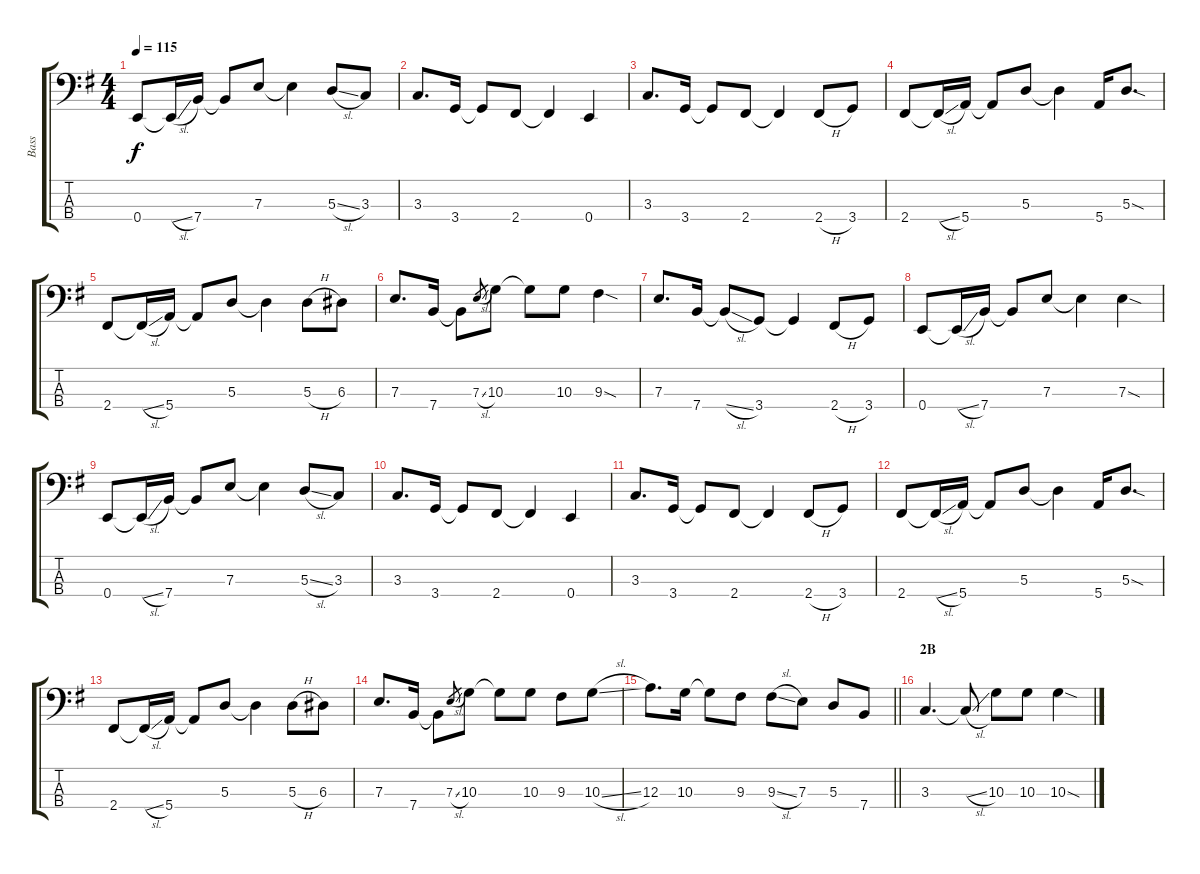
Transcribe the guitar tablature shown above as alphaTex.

\track ("Bass" "Bass") {instrument electricbasspick}
\staff {score tabs}
\tuning (G2 D2 A1 E1) {hide}
\ts (4 4)
\tempo 115
\clef f4
\ks g
0.4.8{dy f} 0.4{sl t}.16 7.4.16 7.4{t}.8 7.3.8 7.3{t}.4 5.3{sl}.8 3.3.8 |
3.3.8{d} 3.4.16 3.4{t}.8 2.4.8 2.4{t}.4 0.4.4 |
3.3.8{d} 3.4.16 3.4{t}.8 2.4.8 2.4{t}.4 2.4{h}.8 3.4.8 |
2.4.8 2.4{sl t}.16 5.4.16 5.4{t}.8 5.3.8 5.3{t}.4 5.4.16 5.3{sod}.8{d} |
2.4.8 2.4{sl t}.16 5.4.16 5.4{t}.8 5.3.8 5.3{t}.4 5.3{h}.8 6.3.8 |
7.3.8{d} 7.4.16 7.4{t}.8 7.3{sl}.8{gr} 10.3.8 10.3{t}.8 10.3.8 9.3{sod}.4 |
7.3.8{d} 7.4.16 7.4{sl t}.8 3.4.8 3.4{t}.4 2.4{h}.8 3.4.8 |
0.4.8 0.4{sl t}.16 7.4.16 7.4{t}.8 7.3.8 7.3{t}.4 7.3{sod}.4 |
0.4.8 0.4{sl t}.16 7.4.16 7.4{t}.8 7.3.8 7.3{t}.4 5.3{sl}.8 3.3.8 |
3.3.8{d} 3.4.16 3.4{t}.8 2.4.8 2.4{t}.4 0.4.4 |
3.3.8{d} 3.4.16 3.4{t}.8 2.4.8 2.4{t}.4 2.4{h}.8 3.4.8 |
2.4.8 2.4{sl t}.16 5.4.16 5.4{t}.8 5.3.8 5.3{t}.4 5.4.16 5.3{sod}.8{d} |
2.4.8 2.4{sl t}.16 5.4.16 5.4{t}.8 5.3.8 5.3{t}.4 5.3{h}.8 6.3.8 |
7.3.8{d} 7.4.16 7.4{t}.8 7.3{sl}.8{gr} 10.3.8 10.3{t}.8 10.3.8 9.3.8 10.3{sl}.8 |
\barLineRight lightlight
12.3.8{d} 10.3.16 10.3{t}.8 9.3.8 9.3{sl}.8 7.3.8 5.3.8 7.4.8 |
\section ("" "2B")
3.3.4{d} 3.3{sl t}.8 10.3.8 10.3.8 10.3{sod}.4
